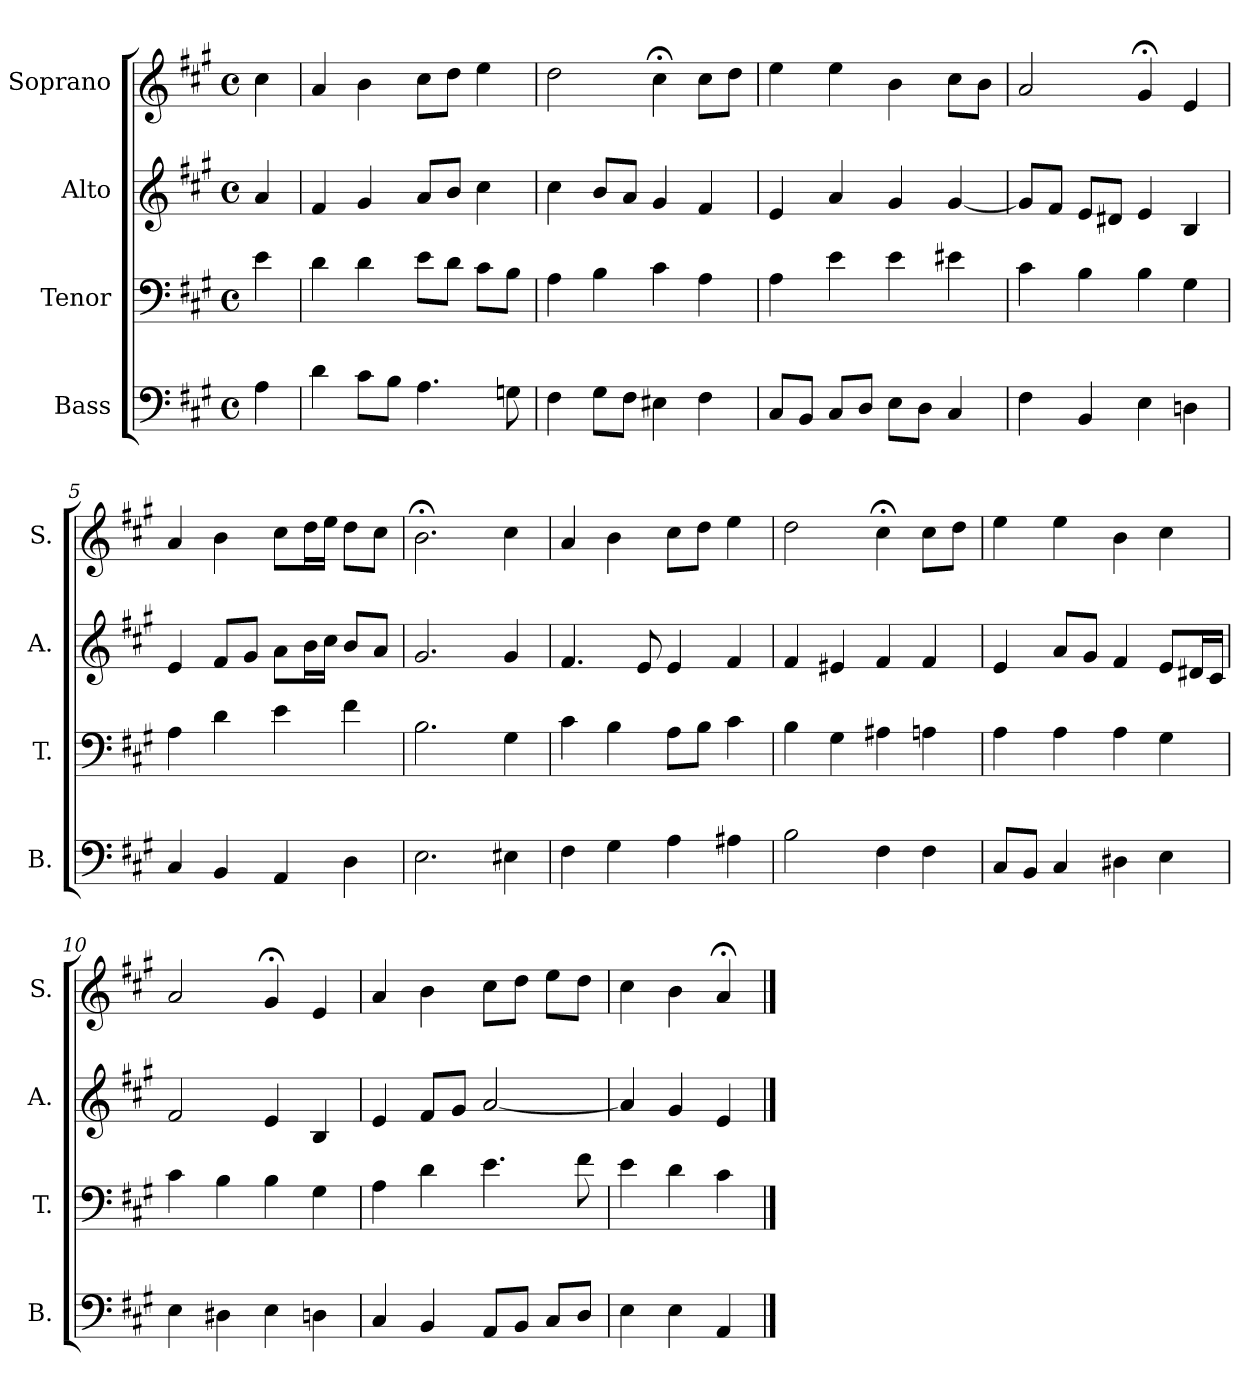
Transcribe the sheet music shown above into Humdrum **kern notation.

**kern	**kern	**kern	**kern
*part4	*part3	*part2	*part1
*staff4	*staff3	*staff2	*staff1
*I"Bass	*I"Tenor	*I"Alto	*I"Soprano
*I'B.	*I'T.	*I'A.	*I'S.
*clefF4	*clefF4	*clefG2	*clefG2
*k[f#c#g#]	*k[f#c#g#]	*k[f#c#g#]	*k[f#c#g#]
*A:	*A:	*A:	*A:
*M4/4	*M4/4	*M4/4	*M4/4
*met(c)	*met(c)	*met(c)	*met(c)
=	=	=	=
4A\	4e\	4a/	4cc#\
=1	=1	=1	=1
4d\	4d\	4f#/	4a/
8c#\L	4d\	4g#/	4b\
8B\J	.	.	.
4.A\	8e\L	8a/L	8cc#\L
.	8d\J	8b/J	8dd\J
.	8c#\L	4cc#\	4ee\
8Gn\	8B\J	.	.
=2	=2	=2	=2
4F#\	4A\	4cc#\	2dd\
8G#\L	4B\	8b/L	.
8F#\J	.	8a/J	.
4E#X\	4c#\	4g#/	4cc#;<\
4F#\	4A\	4f#/	8cc#\L
.	.	.	8dd\J
=3	=3	=3	=3
8C#/L	4A\	4e/	4ee\
8BB/J	.	.	.
8C#/L	4e\	4a/	4ee\
8D/J	.	.	.
8E\L	4e\	4g#/	4b\
8D\J	.	.	.
4C#/	4e#X\	[4g#/	8cc#\L
.	.	.	8b\J
=4	=4	=4	=4
4F#\	4c#\	8g#/L]	2a/
.	.	8f#/J	.
4BB/	4B\	8e/L	.
.	.	8d#X/J	.
4E\	4B\	4e/	4g#;</
4Dn\	4G#\	4B/	4e/
!!LO:LB:g=z
=5	=5	=5	=5
4C#/	4A\	4e/	4a/
4BB/	4d\	8f#/L	4b\
.	.	8g#/J	.
4AA/	4e\	8a\L	8cc#\L
.	.	16b\L	16dd\L
.	.	16cc#\JJ	16ee\JJ
4D\	4f#\	8b/L	8dd\L
.	.	8a/J	8cc#\J
=6	=6	=6	=6
2.E\	2.B\	2.g#/	2.b;<\
4E#X\	4G#\	4g#/	4cc#\
=7	=7	=7	=7
4F#\	4c#\	4.f#/	4a/
4G#\	4B\	.	4b\
.	.	8e/	.
4A\	8A\L	4e/	8cc#\L
.	8B\J	.	8dd\J
4A#X\	4c#\	4f#/	4ee\
=8	=8	=8	=8
2B\	4B\	4f#/	2dd\
.	4G#\	4e#X/	.
4F#\	4A#X\	4f#/	4cc#;<\
4F#\	4An\	4f#/	8cc#\L
.	.	.	8dd\J
!!LO:LB:g=z
=9	=9	=9	=9
8C#/L	4A\	4e/	4ee\
8BB/J	.	.	.
4C#/	4A\	8a/L	4ee\
.	.	8g#/J	.
4D#X\	4A\	4f#/	4b\
4E\	4G#\	8e/L	4cc#\
.	.	16d#X/L	.
.	.	16c#/JJ	.
=10	=10	=10	=10
4E\	4c#\	2f#/	2a/
4D#X\	4B\	.	.
4E\	4B\	4e/	4g#;</
4Dn\	4G#\	4B/	4e/
=11	=11	=11	=11
4C#/	4A\	4e/	4a/
4BB/	4d\	8f#/L	4b\
.	.	8g#/J	.
8AA/L	4.e\	[2a/	8cc#\L
8BB/J	.	.	8dd\J
8C#/L	.	.	8ee\L
8D/J	8f#\	.	8dd\J
=12	=12	=12	=12
4E\	4e\	4a/]	4cc#\
4E\	4d\	4g#/	4b\
4AA/	4c#\	4e/	4a;</
==	==	==	==
*-	*-	*-	*-
